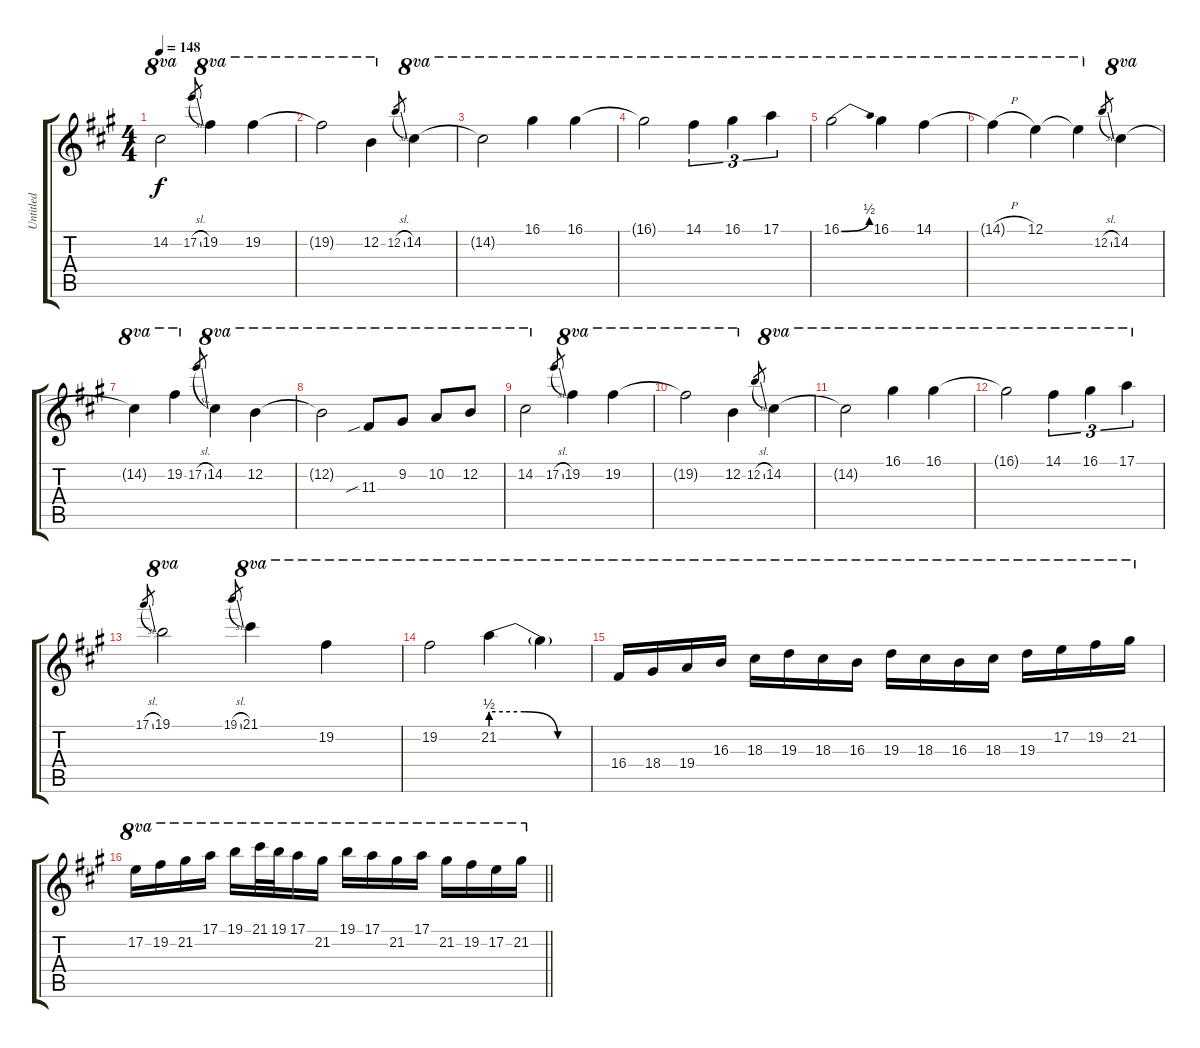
\track ("Untitled" "Untitled") {instrument overdrivenguitar}
\staff {score tabs}
\tuning (E4 B3 G3 D3 A2 E2) {hide}
\ts (4 4)
\tempo 148
\clef g2
\ks a
14.2.2{ot 8va dy f} 17.2{sl}.8{gr} 19.2.4{ot 8va} 19.2.4{ot 8va} |
19.2{t}.2{ot 8va} 12.2.4{ot 8va} 12.2{sl}.8{gr} 14.2.4{ot 8va} |
14.2{t}.2{ot 8va} 16.1.4{ot 8va} 16.1.4{ot 8va} |
16.1{t}.2{ot 8va} 14.1.4{tu (3 2) ot 8va} 16.1.4{tu (3 2) ot 8va} 17.1.4{tu (3 2) ot 8va} |
16.1{be (bend 0 0 60 2)}.2{ot 8va} 16.1.4{ot 8va} 14.1.4{ot 8va} |
14.1{h t}.4{ot 8va} 12.1.4{ot 8va} 12.1{t}.4{ot 8va} 12.2{sl}.8{gr} 14.2.4{ot 8va} |
14.2{t}.4{ot 8va} 19.2.4{ot 8va} 17.2{sl}.8{gr} 14.2.4{ot 8va} 12.2.4{ot 8va} |
12.2{t}.2{ot 8va} 11.3{sib}.8{ot 8va} 9.2.8{ot 8va} 10.2.8{ot 8va} 12.2.8{ot 8va} |
14.2.2{ot 8va} 17.2{sl}.8{gr} 19.2.4{ot 8va} 19.2.4{ot 8va} |
19.2{t}.2{ot 8va} 12.2.4{ot 8va} 12.2{sl}.8{gr} 14.2.4{ot 8va} |
14.2{t}.2{ot 8va} 16.1.4{ot 8va} 16.1.4{ot 8va} |
16.1{t}.2{ot 8va} 14.1.4{tu (3 2) ot 8va} 16.1.4{tu (3 2) ot 8va} 17.1.4{tu (3 2) ot 8va} |
17.1{sl}.8{gr} 19.1.2{ot 8va} 19.1{sl}.8{gr} 21.1.4{ot 8va} 19.2.4{ot 8va} |
19.2.2{ot 8va} 21.2{be (custom 0 2 20 2 40 0 60 0)}.4{ot 8va} 21.2{t}.4{ot 8va} |
16.4.16{ot 8va} 18.4.16{ot 8va} 19.4.16{ot 8va} 16.3.16{ot 8va} 18.3.16{ot 8va} 19.3.16{ot 8va} 18.3.16{ot 8va} 16.3.16{ot 8va} 19.3.16{ot 8va} 18.3.16{ot 8va} 16.3.16{ot 8va} 18.3.16{ot 8va} 19.3.16{ot 8va} 17.2.16{ot 8va} 19.2.16{ot 8va} 21.2.16{ot 8va} |
\barLineRight lightlight
17.2.16{ot 8va} 19.2.16{ot 8va} 21.2.16{ot 8va} 17.1.16{ot 8va} 19.1.16{ot 8va} 21.1.32{ot 8va} 19.1.32{ot 8va} 17.1.16{ot 8va} 21.2.16{ot 8va} 19.1.16{ot 8va} 17.1.16{ot 8va} 21.2.16{ot 8va} 17.1.16{ot 8va} 21.2.16{ot 8va} 19.2.16{ot 8va} 17.2.16{ot 8va} 21.2.16{ot 8va}
